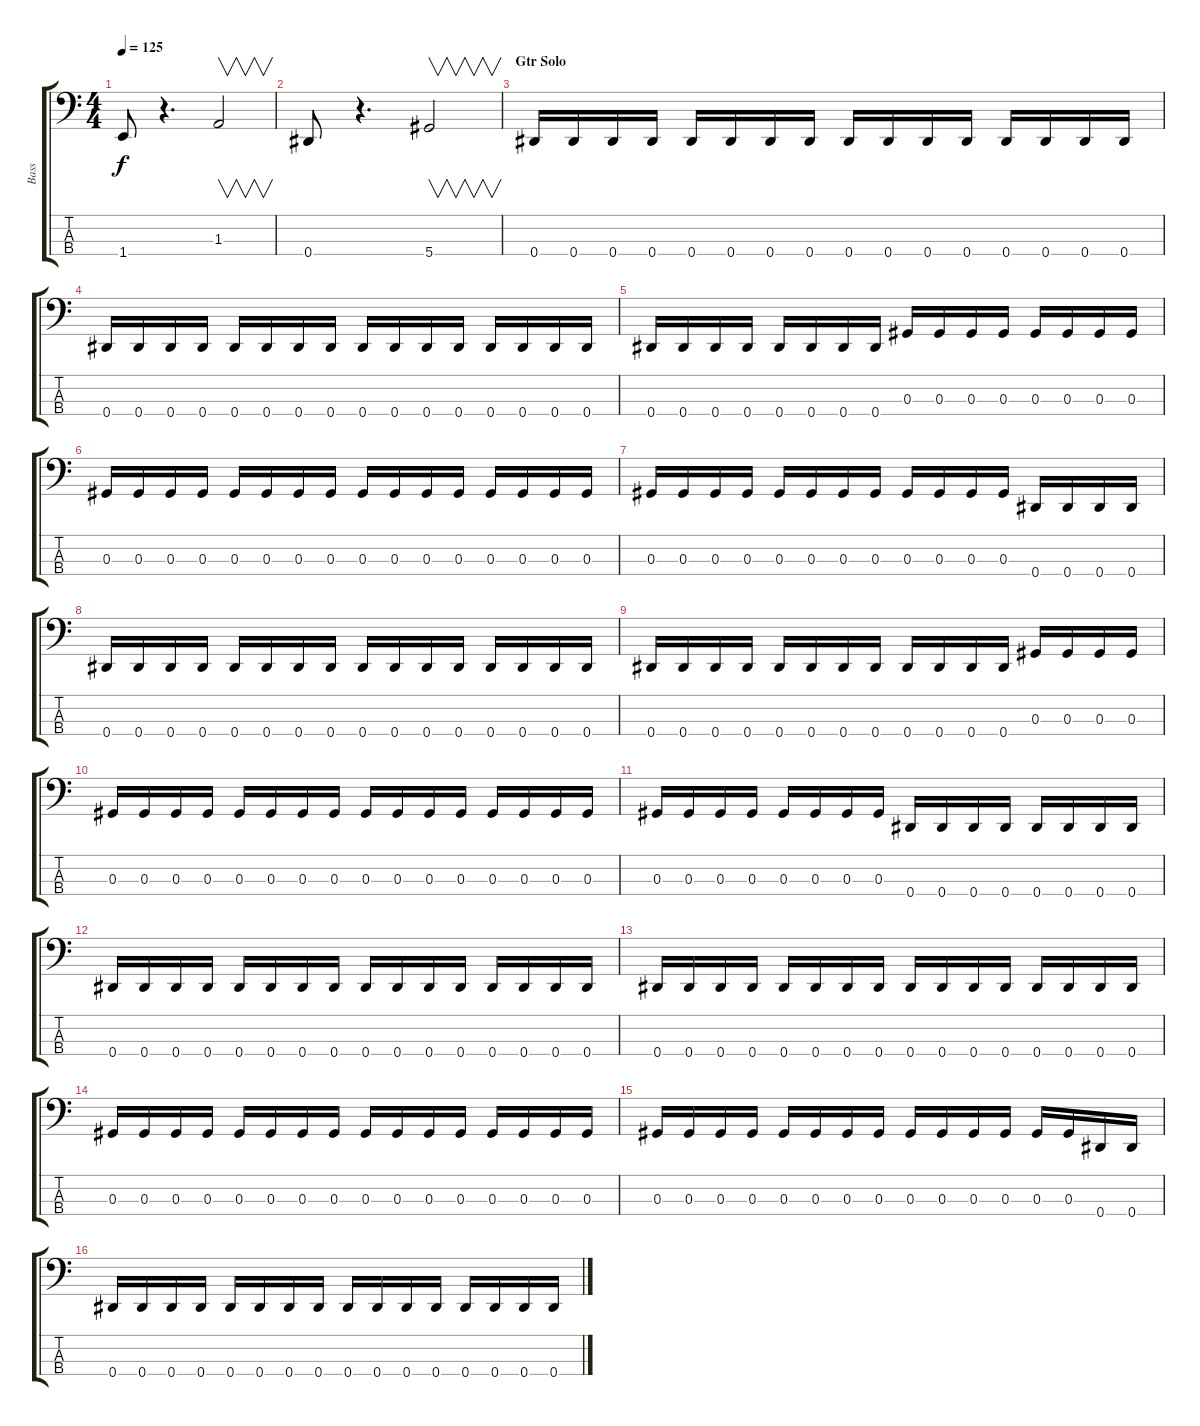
\track ("Bass" "Bass") {instrument electricbasspick}
\staff {score tabs}
\tuning (Gb2 Db2 Ab1 Eb1) {hide}
\ts (4 4)
\tempo 125
\clef f4
\ks c
1.4.8{dy f} r.4{d} 1.3.2{v} |
0.4.8 r.4{d} 5.4.2{v} |
\section ("" "Gtr Solo")
0.4.16 0.4.16 0.4.16 0.4.16 0.4.16 0.4.16 0.4.16 0.4.16 0.4.16 0.4.16 0.4.16 0.4.16 0.4.16 0.4.16 0.4.16 0.4.16 |
0.4.16 0.4.16 0.4.16 0.4.16 0.4.16 0.4.16 0.4.16 0.4.16 0.4.16 0.4.16 0.4.16 0.4.16 0.4.16 0.4.16 0.4.16 0.4.16 |
0.4.16 0.4.16 0.4.16 0.4.16 0.4.16 0.4.16 0.4.16 0.4.16 0.3.16 0.3.16 0.3.16 0.3.16 0.3.16 0.3.16 0.3.16 0.3.16 |
0.3.16 0.3.16 0.3.16 0.3.16 0.3.16 0.3.16 0.3.16 0.3.16 0.3.16 0.3.16 0.3.16 0.3.16 0.3.16 0.3.16 0.3.16 0.3.16 |
0.3.16 0.3.16 0.3.16 0.3.16 0.3.16 0.3.16 0.3.16 0.3.16 0.3.16 0.3.16 0.3.16 0.3.16 0.4.16 0.4.16 0.4.16 0.4.16 |
0.4.16 0.4.16 0.4.16 0.4.16 0.4.16 0.4.16 0.4.16 0.4.16 0.4.16 0.4.16 0.4.16 0.4.16 0.4.16 0.4.16 0.4.16 0.4.16 |
0.4.16 0.4.16 0.4.16 0.4.16 0.4.16 0.4.16 0.4.16 0.4.16 0.4.16 0.4.16 0.4.16 0.4.16 0.3.16 0.3.16 0.3.16 0.3.16 |
0.3.16 0.3.16 0.3.16 0.3.16 0.3.16 0.3.16 0.3.16 0.3.16 0.3.16 0.3.16 0.3.16 0.3.16 0.3.16 0.3.16 0.3.16 0.3.16 |
0.3.16 0.3.16 0.3.16 0.3.16 0.3.16 0.3.16 0.3.16 0.3.16 0.4.16 0.4.16 0.4.16 0.4.16 0.4.16 0.4.16 0.4.16 0.4.16 |
0.4.16 0.4.16 0.4.16 0.4.16 0.4.16 0.4.16 0.4.16 0.4.16 0.4.16 0.4.16 0.4.16 0.4.16 0.4.16 0.4.16 0.4.16 0.4.16 |
0.4.16 0.4.16 0.4.16 0.4.16 0.4.16 0.4.16 0.4.16 0.4.16 0.4.16 0.4.16 0.4.16 0.4.16 0.4.16 0.4.16 0.4.16 0.4.16 |
0.3.16 0.3.16 0.3.16 0.3.16 0.3.16 0.3.16 0.3.16 0.3.16 0.3.16 0.3.16 0.3.16 0.3.16 0.3.16 0.3.16 0.3.16 0.3.16 |
0.3.16 0.3.16 0.3.16 0.3.16 0.3.16 0.3.16 0.3.16 0.3.16 0.3.16 0.3.16 0.3.16 0.3.16 0.3.16 0.3.16 0.4.16 0.4.16 |
0.4.16 0.4.16 0.4.16 0.4.16 0.4.16 0.4.16 0.4.16 0.4.16 0.4.16 0.4.16 0.4.16 0.4.16 0.4.16 0.4.16 0.4.16 0.4.16
